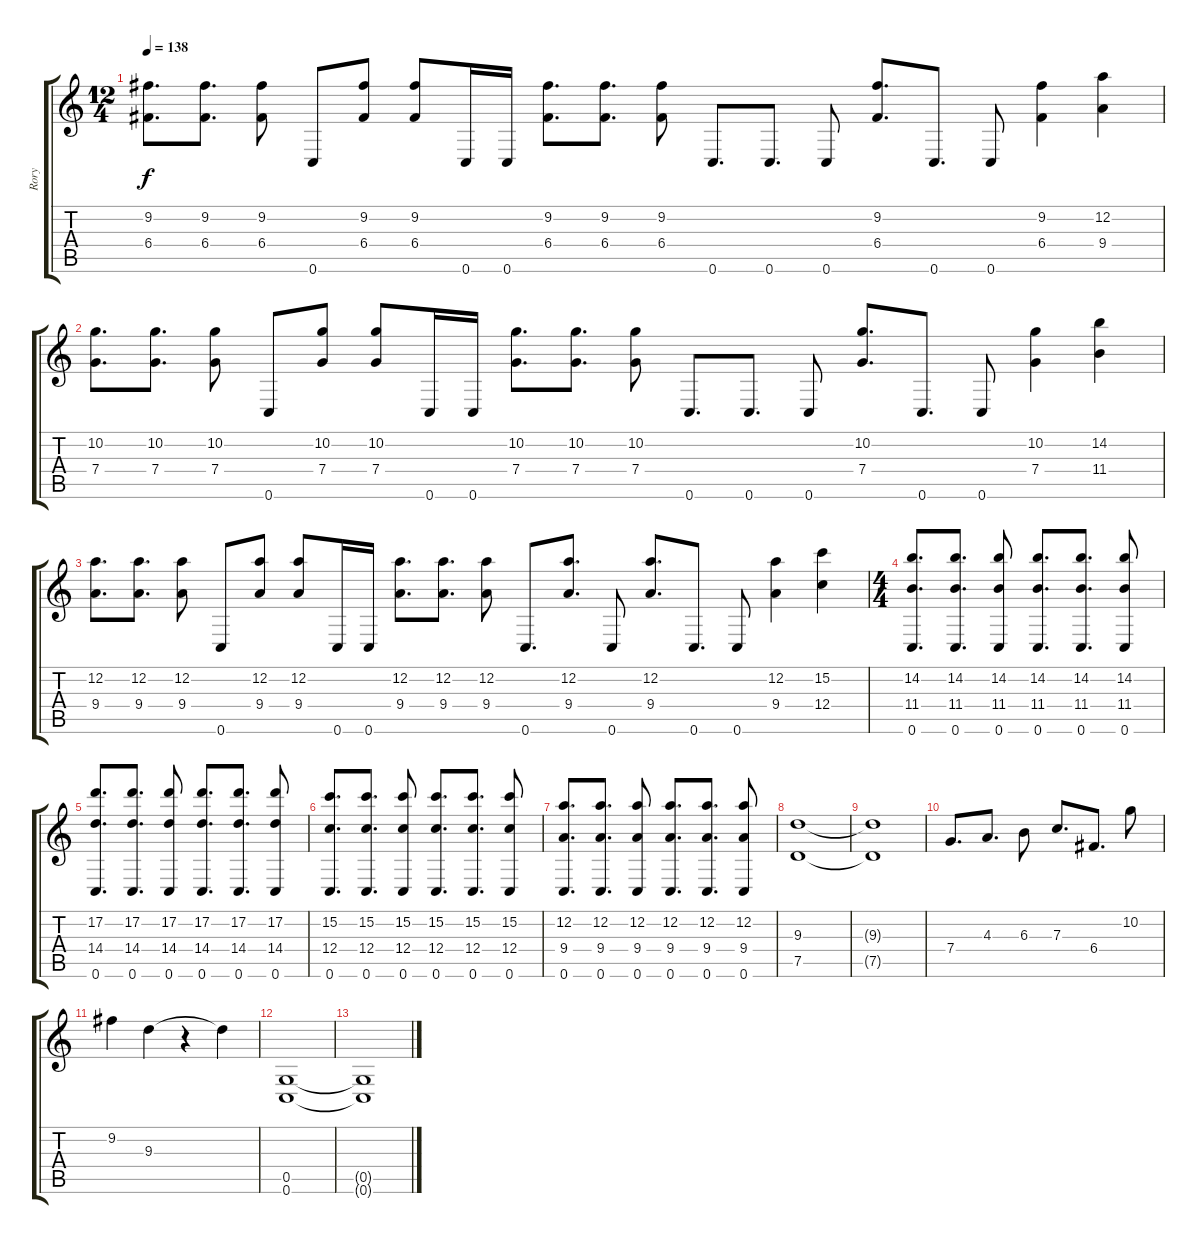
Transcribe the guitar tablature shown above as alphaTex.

\track ("Rory" "Rory") {instrument overdrivenguitar}
\staff {score tabs}
\tuning (D4 A3 F3 C3 G2 C2) {hide}
\ts (12 4)
\tempo 138
\clef g2
\ks c
(9.2 6.4).8{d dy f} (9.2 6.4).8{d} (9.2 6.4).8 0.6.8 (9.2 6.4).8 (9.2 6.4).8 0.6.16 0.6.16 (9.2 6.4).8{d} (9.2 6.4).8{d} (9.2 6.4).8 0.6.8{d} 0.6.8{d} 0.6.8 (9.2 6.4).8{d} 0.6.8{d} 0.6.8 (9.2 6.4).4 (12.2 9.4).4 |
(10.2 7.4).8{d} (10.2 7.4).8{d} (10.2 7.4).8 0.6.8 (10.2 7.4).8 (10.2 7.4).8 0.6.16 0.6.16 (10.2 7.4).8{d} (10.2 7.4).8{d} (10.2 7.4).8 0.6.8{d} 0.6.8{d} 0.6.8 (10.2 7.4).8{d} 0.6.8{d} 0.6.8 (10.2 7.4).4 (14.2 11.4).4 |
(12.2 9.4).8{d} (12.2 9.4).8{d} (12.2 9.4).8 0.6.8 (12.2 9.4).8 (12.2 9.4).8 0.6.16 0.6.16 (12.2 9.4).8{d} (12.2 9.4).8{d} (12.2 9.4).8 0.6.8{d} (12.2 9.4).8{d} 0.6.8 (12.2 9.4).8{d} 0.6.8{d} 0.6.8 (12.2 9.4).4 (15.2 12.4).4 |
\ts (4 4)
(14.2 11.4 0.6).8{d} (14.2 11.4 0.6).8{d} (14.2 11.4 0.6).8 (14.2 11.4 0.6).8{d} (14.2 11.4 0.6).8{d} (14.2 11.4 0.6).8 |
(17.2 14.4 0.6).8{d} (17.2 14.4 0.6).8{d} (17.2 14.4 0.6).8 (17.2 14.4 0.6).8{d} (17.2 14.4 0.6).8{d} (17.2 14.4 0.6).8 |
(15.2 12.4 0.6).8{d} (15.2 12.4 0.6).8{d} (15.2 12.4 0.6).8 (15.2 12.4 0.6).8{d} (15.2 12.4 0.6).8{d} (15.2 12.4 0.6).8 |
(12.2 9.4 0.6).8{d} (12.2 9.4 0.6).8{d} (12.2 9.4 0.6).8 (12.2 9.4 0.6).8{d} (12.2 9.4 0.6).8{d} (12.2 9.4 0.6).8 |
(9.3 7.5).1 |
(9.3{t} 7.5{t}).1 |
7.4.8{d} 4.3.8{d} 6.3.8 7.3.8{d} 6.4.8{d} 10.2.8 |
9.2.4 9.3.4 r.4 9.3{t}.4 |
(0.5 0.6).1 |
(0.5{t} 0.6{t}).1
